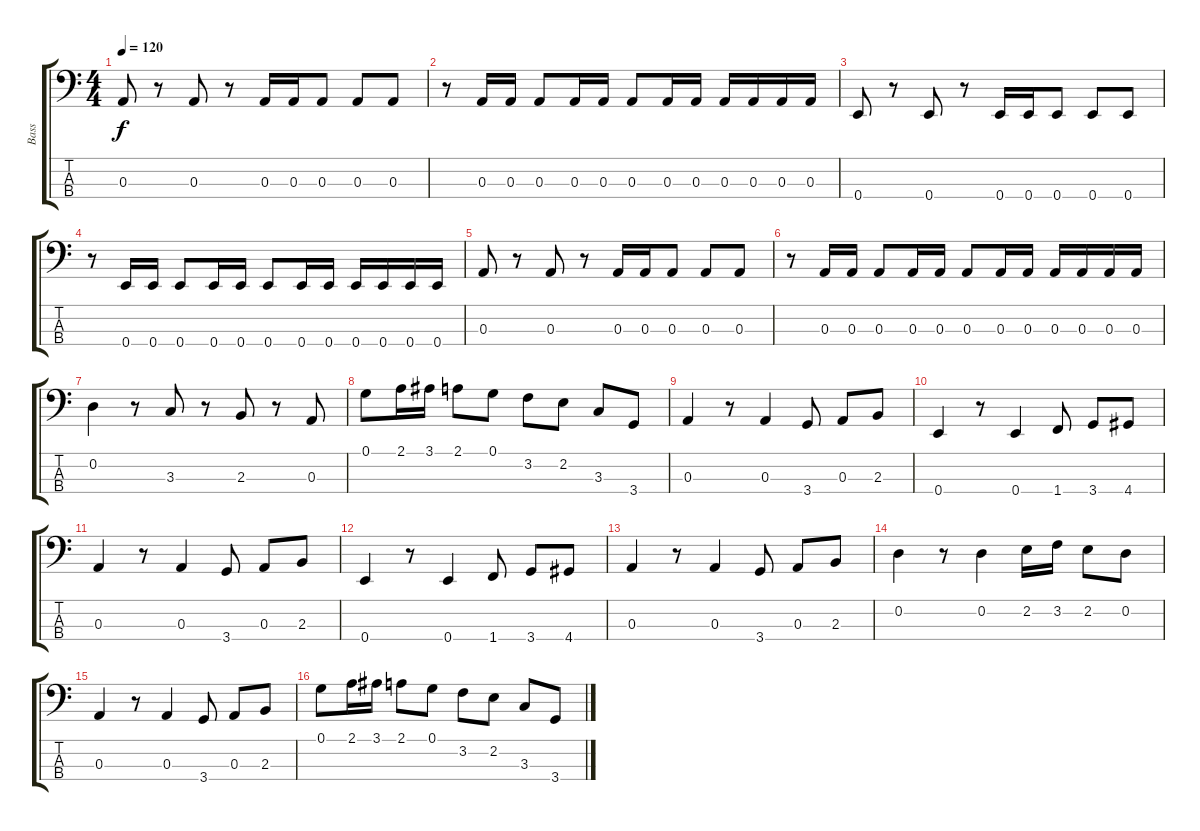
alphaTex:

\track ("Bass" "Bass") {instrument electricbassfinger}
\staff {score tabs}
\tuning (G2 D2 A1 E1) {hide}
\ts (4 4)
\tempo 120
\clef f4
\ks c
0.3.8{dy f} r.8 0.3.8 r.8 0.3.16 0.3.16 0.3.8 0.3.8 0.3.8 |
r.8 0.3.16 0.3.16 0.3.8 0.3.16 0.3.16 0.3.8 0.3.16 0.3.16 0.3.16 0.3.16 0.3.16 0.3.16 |
0.4.8 r.8 0.4.8 r.8 0.4.16 0.4.16 0.4.8 0.4.8 0.4.8 |
r.8 0.4.16 0.4.16 0.4.8 0.4.16 0.4.16 0.4.8 0.4.16 0.4.16 0.4.16 0.4.16 0.4.16 0.4.16 |
0.3.8 r.8 0.3.8 r.8 0.3.16 0.3.16 0.3.8 0.3.8 0.3.8 |
r.8 0.3.16 0.3.16 0.3.8 0.3.16 0.3.16 0.3.8 0.3.16 0.3.16 0.3.16 0.3.16 0.3.16 0.3.16 |
0.2.4 r.8 3.3.8 r.8 2.3.8 r.8 0.3.8 |
0.1.8 2.1.16 3.1.16 2.1.8 0.1.8 3.2.8 2.2.8 3.3.8 3.4.8 |
0.3.4 r.8 0.3.4 3.4.8 0.3.8 2.3.8 |
0.4.4 r.8 0.4.4 1.4.8 3.4.8 4.4.8 |
0.3.4 r.8 0.3.4 3.4.8 0.3.8 2.3.8 |
0.4.4 r.8 0.4.4 1.4.8 3.4.8 4.4.8 |
0.3.4 r.8 0.3.4 3.4.8 0.3.8 2.3.8 |
0.2.4 r.8 0.2.4 2.2.16 3.2.16 2.2.8 0.2.8 |
0.3.4 r.8 0.3.4 3.4.8 0.3.8 2.3.8 |
0.1.8 2.1.16 3.1.16 2.1.8 0.1.8 3.2.8 2.2.8 3.3.8 3.4.8
